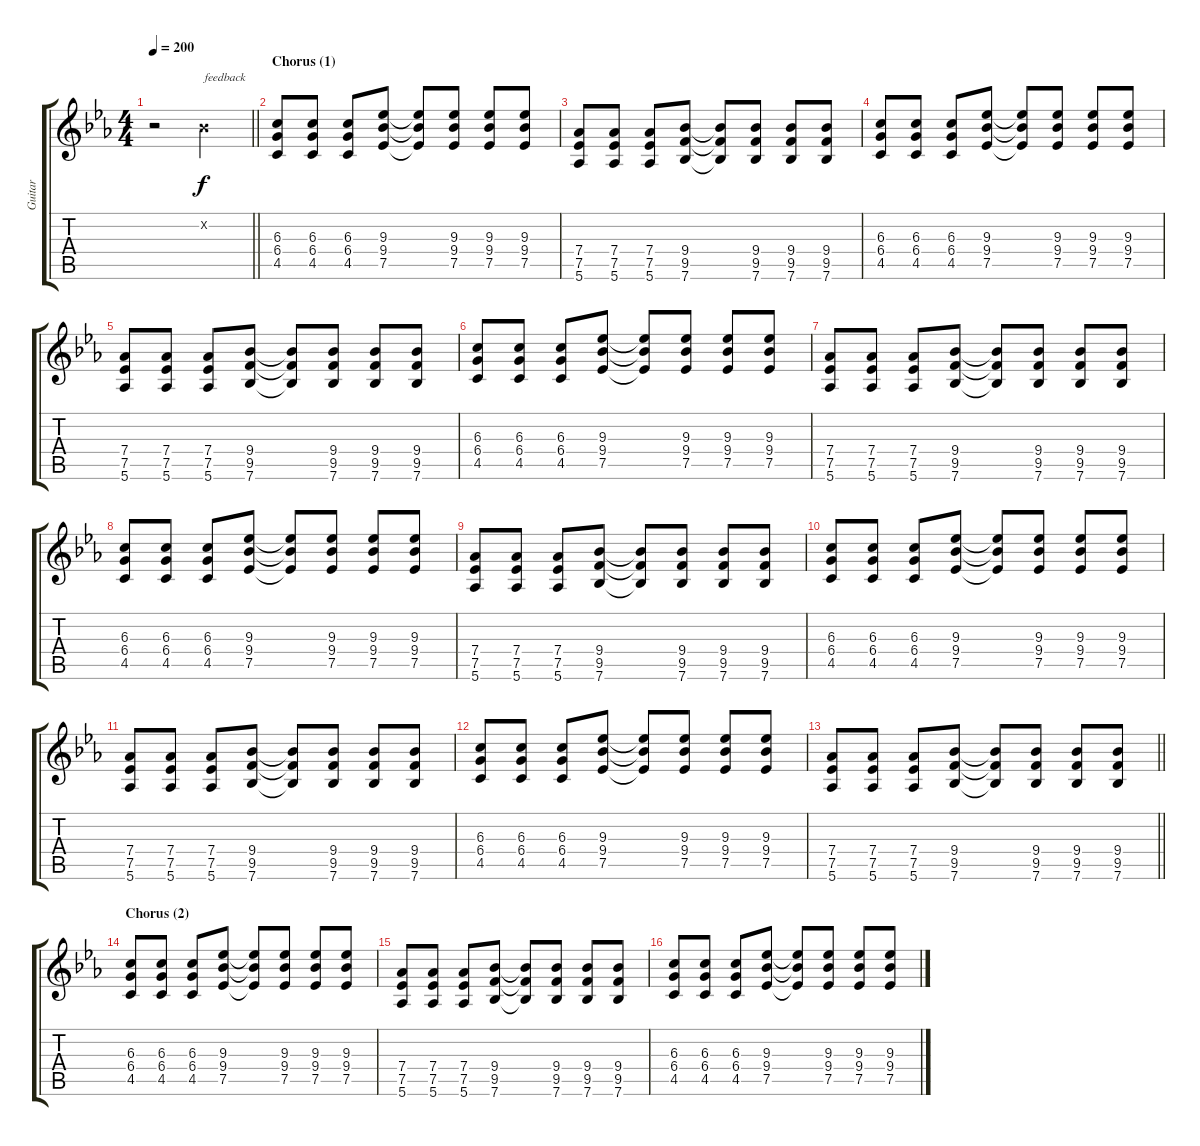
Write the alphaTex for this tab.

\track ("Guitar" "Guitar") {instrument distortionguitar}
\staff {score tabs}
\tuning (Eb4 Bb3 Gb3 Db3 Ab2 Eb2) {hide}
\ts (4 4)
\tempo 200
\clef g2
\barLineRight lightlight
\ks cminor
r.2{dy f instrument distortionguitar} 0.2{x}.2{txt "feedback"} |
\section ("" "Chorus (1)")
(6.3 6.4 4.5).8 (6.3 6.4 4.5).8 (6.3 6.4 4.5).8 (9.3 9.4 7.5).8 (9.3{t} 9.4{t} 7.5{t}).8 (9.3 9.4 7.5).8 (9.3 9.4 7.5).8 (9.3 9.4 7.5).8 |
(7.4 7.5 5.6).8 (7.4 7.5 5.6).8 (7.4 7.5 5.6).8 (9.4 9.5 7.6).8 (9.4{t} 9.5{t} 7.6{t}).8 (9.4 9.5 7.6).8 (9.4 9.5 7.6).8 (9.4 9.5 7.6).8 |
(6.3 6.4 4.5).8 (6.3 6.4 4.5).8 (6.3 6.4 4.5).8 (9.3 9.4 7.5).8 (9.3{t} 9.4{t} 7.5{t}).8 (9.3 9.4 7.5).8 (9.3 9.4 7.5).8 (9.3 9.4 7.5).8 |
(7.4 7.5 5.6).8 (7.4 7.5 5.6).8 (7.4 7.5 5.6).8 (9.4 9.5 7.6).8 (9.4{t} 9.5{t} 7.6{t}).8 (9.4 9.5 7.6).8 (9.4 9.5 7.6).8 (9.4 9.5 7.6).8 |
(6.3 6.4 4.5).8 (6.3 6.4 4.5).8 (6.3 6.4 4.5).8 (9.3 9.4 7.5).8 (9.3{t} 9.4{t} 7.5{t}).8 (9.3 9.4 7.5).8 (9.3 9.4 7.5).8 (9.3 9.4 7.5).8 |
(7.4 7.5 5.6).8 (7.4 7.5 5.6).8 (7.4 7.5 5.6).8 (9.4 9.5 7.6).8 (9.4{t} 9.5{t} 7.6{t}).8 (9.4 9.5 7.6).8 (9.4 9.5 7.6).8 (9.4 9.5 7.6).8 |
(6.3 6.4 4.5).8 (6.3 6.4 4.5).8 (6.3 6.4 4.5).8 (9.3 9.4 7.5).8 (9.3{t} 9.4{t} 7.5{t}).8 (9.3 9.4 7.5).8 (9.3 9.4 7.5).8 (9.3 9.4 7.5).8 |
(7.4 7.5 5.6).8 (7.4 7.5 5.6).8 (7.4 7.5 5.6).8 (9.4 9.5 7.6).8 (9.4{t} 9.5{t} 7.6{t}).8 (9.4 9.5 7.6).8 (9.4 9.5 7.6).8 (9.4 9.5 7.6).8 |
(6.3 6.4 4.5).8 (6.3 6.4 4.5).8 (6.3 6.4 4.5).8 (9.3 9.4 7.5).8 (9.3{t} 9.4{t} 7.5{t}).8 (9.3 9.4 7.5).8 (9.3 9.4 7.5).8 (9.3 9.4 7.5).8 |
(7.4 7.5 5.6).8 (7.4 7.5 5.6).8 (7.4 7.5 5.6).8 (9.4 9.5 7.6).8 (9.4{t} 9.5{t} 7.6{t}).8 (9.4 9.5 7.6).8 (9.4 9.5 7.6).8 (9.4 9.5 7.6).8 |
(6.3 6.4 4.5).8 (6.3 6.4 4.5).8 (6.3 6.4 4.5).8 (9.3 9.4 7.5).8 (9.3{t} 9.4{t} 7.5{t}).8 (9.3 9.4 7.5).8 (9.3 9.4 7.5).8 (9.3 9.4 7.5).8 |
\barLineRight lightlight
(7.4 7.5 5.6).8 (7.4 7.5 5.6).8 (7.4 7.5 5.6).8 (9.4 9.5 7.6).8 (9.4{t} 9.5{t} 7.6{t}).8 (9.4 9.5 7.6).8 (9.4 9.5 7.6).8 (9.4 9.5 7.6).8 |
\section ("" "Chorus (2)")
(6.3 6.4 4.5).8 (6.3 6.4 4.5).8 (6.3 6.4 4.5).8 (9.3 9.4 7.5).8 (9.3{t} 9.4{t} 7.5{t}).8 (9.3 9.4 7.5).8 (9.3 9.4 7.5).8 (9.3 9.4 7.5).8 |
(7.4 7.5 5.6).8 (7.4 7.5 5.6).8 (7.4 7.5 5.6).8 (9.4 9.5 7.6).8 (9.4{t} 9.5{t} 7.6{t}).8 (9.4 9.5 7.6).8 (9.4 9.5 7.6).8 (9.4 9.5 7.6).8 |
(6.3 6.4 4.5).8 (6.3 6.4 4.5).8 (6.3 6.4 4.5).8 (9.3 9.4 7.5).8 (9.3{t} 9.4{t} 7.5{t}).8 (9.3 9.4 7.5).8 (9.3 9.4 7.5).8 (9.3 9.4 7.5).8
